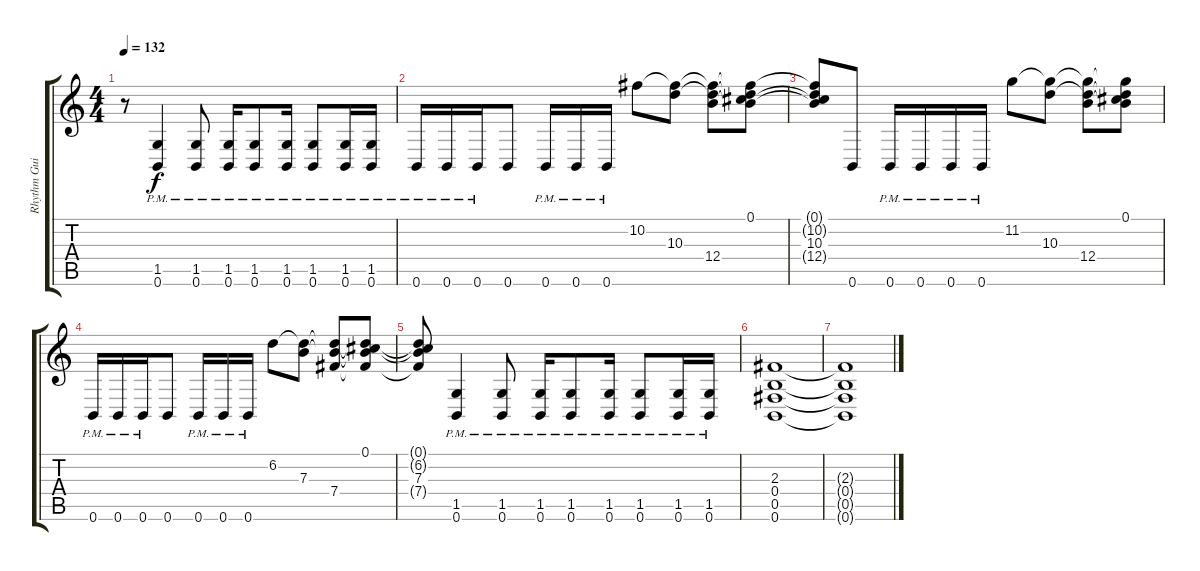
\track ("Rhythm Guitar 1" "Rhythm Gui") {instrument distortionguitar}
\staff {score tabs}
\tuning (Db4 Ab3 E3 B2 Gb2 B1) {hide}
\ts (4 4)
\tempo 132
\clef g2
\ks c
r.8{dy f} (1.5{pm} 0.6{pm}).4 (1.5{pm} 0.6{pm}).8 (1.5{pm} 0.6{pm}).16 (1.5{pm} 0.6{pm}).8 (1.5{pm} 0.6{pm}).16 (1.5{pm} 0.6{pm}).8 (1.5{pm} 0.6{pm}).16 (1.5{pm} 0.6{pm}).16 |
0.6{pm}.16 0.6{pm}.16 0.6{pm}.16 0.6.8 0.6{pm}.16 0.6{pm}.16 0.6{pm}.16 10.2.8 (10.2{t} 10.3).8 (10.2{t} 10.3{t} 12.4).8 (0.1 10.2{t} 10.3{t} 12.4{t}).8 |
(0.1{t} 10.2{t} 10.3 12.4{t}).8 0.6.8 0.6{pm}.16 0.6{pm}.16 0.6{pm}.16 0.6{pm}.16 11.2.8 (11.2{t} 10.3).8 (11.2{t} 10.3{t} 12.4).8 (0.1 11.2{t} 10.3{t} 12.4{t}).8 |
0.6{pm}.16 0.6{pm}.16 0.6{pm}.16 0.6.8 0.6{pm}.16 0.6{pm}.16 0.6{pm}.16 6.2.8 (6.2{t} 7.3).8 (6.2{t} 7.3{t} 7.4).8 (0.1 6.2{t} 7.3{t} 7.4{t}).8 |
(0.1{t} 6.2{t} 7.3 7.4{t}).8 (1.5{pm} 0.6{pm}).4 (1.5{pm} 0.6{pm}).8 (1.5{pm} 0.6{pm}).16 (1.5{pm} 0.6{pm}).8 (1.5{pm} 0.6{pm}).16 (1.5{pm} 0.6{pm}).8 (1.5{pm} 0.6{pm}).16 (1.5{pm} 0.6{pm}).16 |
(2.3 0.4 0.5 0.6).1 |
(2.3{t} 0.4{t} 0.5{t} 0.6{t}).1
